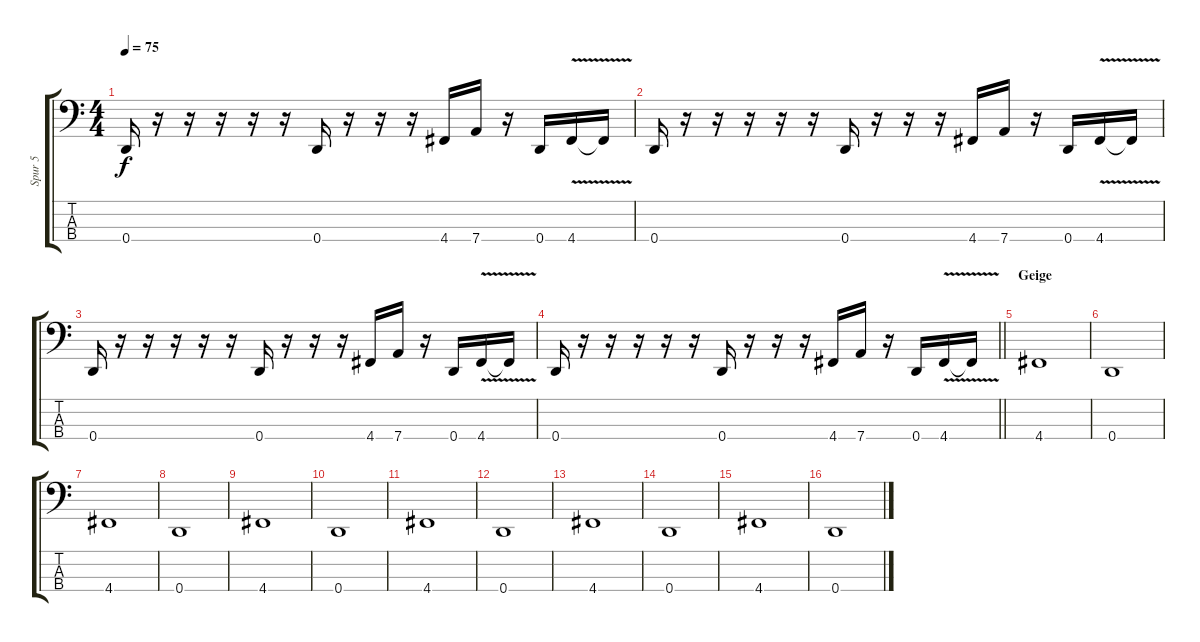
\track ("Spur 5" "Spur 5") {instrument electricbasspick}
\staff {score tabs}
\tuning (F2 C2 G1 D1) {hide}
\ts (4 4)
\tempo 75
\clef f4
\ks c
0.4.16{dy f} r.16 r.16 r.16 r.16 r.16 0.4.16 r.16 r.16 r.16 4.4.16 7.4.16 r.16 0.4.16 4.4{v}.16 4.4{t}.16 |
0.4.16 r.16 r.16 r.16 r.16 r.16 0.4.16 r.16 r.16 r.16 4.4.16 7.4.16 r.16 0.4.16 4.4{v}.16 4.4{t}.16 |
0.4.16 r.16 r.16 r.16 r.16 r.16 0.4.16 r.16 r.16 r.16 4.4.16 7.4.16 r.16 0.4.16 4.4{v}.16 4.4{t}.16 |
\barLineRight lightlight
0.4.16 r.16 r.16 r.16 r.16 r.16 0.4.16 r.16 r.16 r.16 4.4.16 7.4.16 r.16 0.4.16 4.4{v}.16 4.4{t}.16 |
\section ("" "Geige")
4.4.1 |
0.4.1 |
4.4.1 |
0.4.1 |
4.4.1 |
0.4.1 |
4.4.1 |
0.4.1 |
4.4.1 |
0.4.1 |
4.4.1 |
0.4.1
